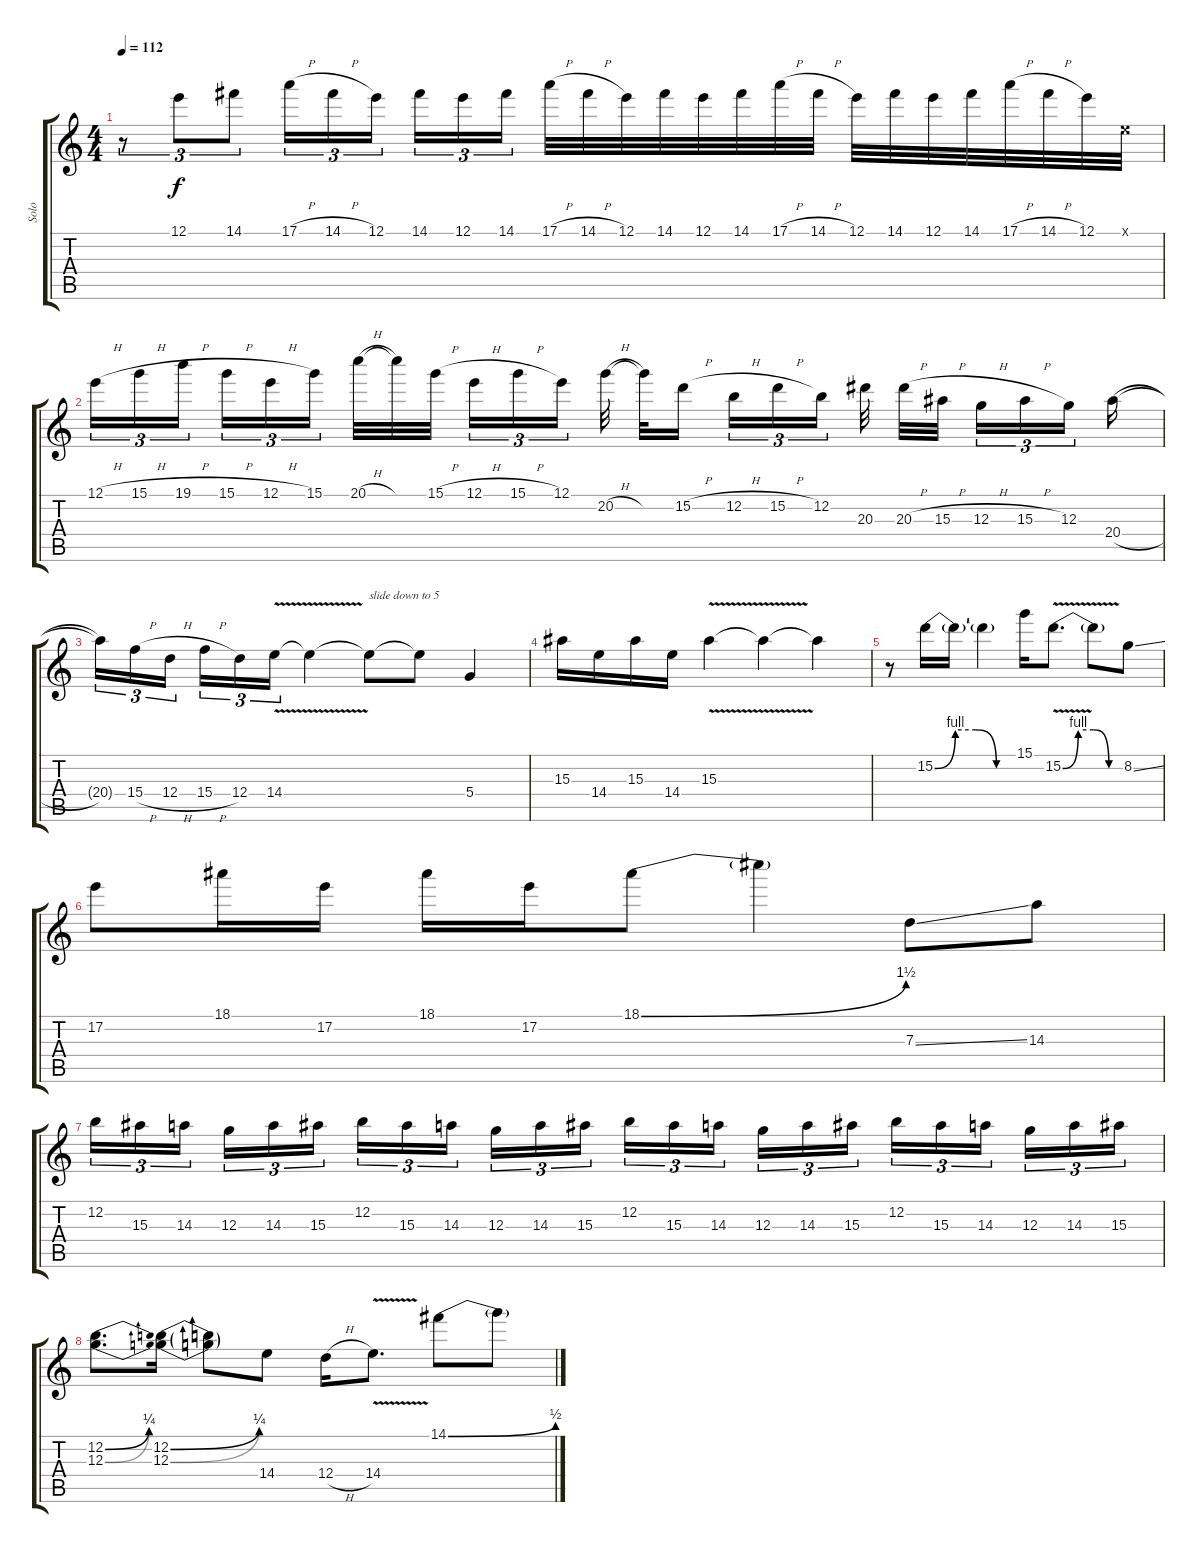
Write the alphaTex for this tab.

\track ("Solo" "Solo") {instrument distortionguitar}
\staff {score tabs}
\tuning (E4 B3 G3 D3 A2 E2) {hide}
\ts (4 4)
\tempo 112
\clef g2
\ks c
r.8{tu (3 2) dy f} 12.1.8{tu (3 2)} 14.1.8{tu (3 2)} 17.1{h}.16{tu (3 2)} 14.1{h}.16{tu (3 2)} 12.1.16{tu (3 2)} 14.1.16{tu (3 2)} 12.1.16{tu (3 2)} 14.1.16{tu (3 2)} 17.1{h}.32 14.1{h}.32 12.1.32 14.1.32 12.1.32 14.1.32 17.1{h}.32 14.1{h}.32 12.1.32 14.1.32 12.1.32 14.1.32 17.1{h}.32 14.1{h}.32 12.1.32 0.1{x}.32 |
12.1{h}.16{tu (3 2)} 15.1{h}.16{tu (3 2)} 19.1{h}.16{tu (3 2)} 15.1{h}.16{tu (3 2)} 12.1{h}.16{tu (3 2)} 15.1.16{tu (3 2)} 20.1{h}.32 20.1{t}.32 15.1{h}.32 12.1{h}.16{tu (3 2)} 15.1{h}.16{tu (3 2)} 12.1.16{tu (3 2)} 20.2{h}.32 20.2{t}.32 15.2{h}.16 12.2{h}.16{tu (3 2)} 15.2{h}.16{tu (3 2)} 12.2.16{tu (3 2)} 20.3.32 20.3{h}.32 15.3{h}.32 12.3{h}.16{tu (3 2)} 15.3{h}.16{tu (3 2)} 12.3.16{tu (3 2)} 20.4{h}.16 |
20.4{t}.16{tu (3 2)} 15.4{h}.16{tu (3 2)} 12.4{h}.16{tu (3 2)} 15.4{h}.16{tu (3 2)} 12.4.16{tu (3 2)} 14.4{v}.16{tu (3 2)} 14.4{t}.4 14.4{t}.8{txt "slide down to 5"} 14.4{t}.8 5.4.4 |
15.3.16 14.4.16 15.3.16 14.4.16 15.3{v}.4 15.3{t}.4 15.3{t}.4 |
r.8 15.2{be (custom 0 0 15 4 30 4 45 0 60 0)}.16 15.2{t}.16 15.2{t}.4 15.1.16 15.2{be (custom 0 0 15 4 30 4 45 0 60 0) v}.8{d} 15.2{t}.8 8.2{ss}.8 |
17.2.8 18.1.16 17.2.16 18.1.16 17.2.16 18.1{be (bend 0 0 60 6)}.8 18.1{t}.4 7.3{ss}.8 14.3.8 |
12.2.16{tu (3 2)} 15.3.16{tu (3 2)} 14.3.16{tu (3 2)} 12.3.16{tu (3 2)} 14.3.16{tu (3 2)} 15.3.16{tu (3 2)} 12.2.16{tu (3 2)} 15.3.16{tu (3 2)} 14.3.16{tu (3 2)} 12.3.16{tu (3 2)} 14.3.16{tu (3 2)} 15.3.16{tu (3 2)} 12.2.16{tu (3 2)} 15.3.16{tu (3 2)} 14.3.16{tu (3 2)} 12.3.16{tu (3 2)} 14.3.16{tu (3 2)} 15.3.16{tu (3 2)} 12.2.16{tu (3 2)} 15.3.16{tu (3 2)} 14.3.16{tu (3 2)} 12.3.16{tu (3 2)} 14.3.16{tu (3 2)} 15.3.16{tu (3 2)} |
(12.2{be (bend 0 0 60 1)} 12.3{be (bend 0 0 60 1)}).8{d} (12.2{be (bend 0 0 60 1)} 12.3{be (bend 0 0 60 1)}).16 (12.2{t} 12.3{t}).8 14.4.8 12.4{h}.16 14.4{v}.8{d} 14.1{be (bend 0 0 60 2)}.8 14.1{t}.8
